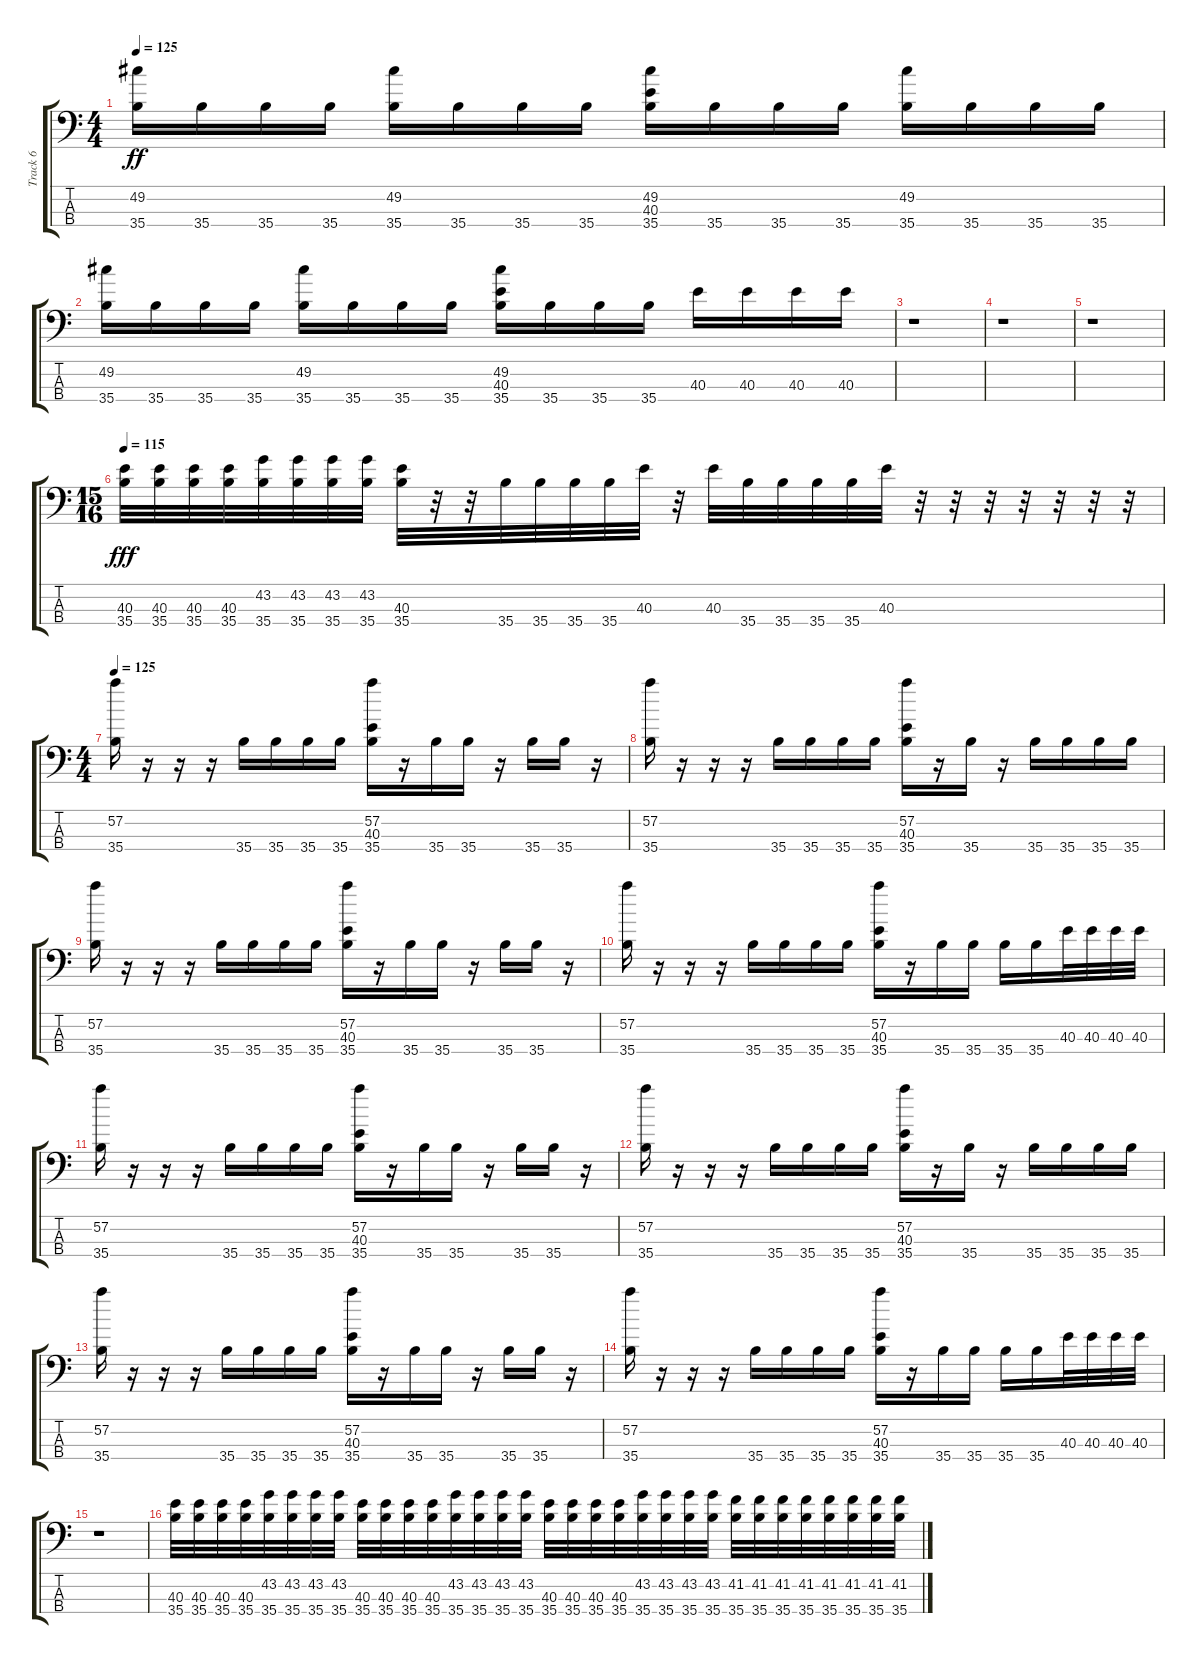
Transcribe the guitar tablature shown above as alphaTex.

\track ("Track 6" "Track 6") {instrument acousticgrandpiano}
\staff {score tabs}
\tuning (C-1 C-1 C-1 C-1) {hide}
\ts (4 4)
\tempo 125
\clef f4
\ks c
(49.2 35.4).16{dy ff} 35.4.16 35.4.16 35.4.16 (49.2 35.4).16 35.4.16 35.4.16 35.4.16 (49.2 40.3 35.4).16 35.4.16 35.4.16 35.4.16 (49.2 35.4).16 35.4.16 35.4.16 35.4.16 |
(49.2 35.4).16 35.4.16 35.4.16 35.4.16 (49.2 35.4).16 35.4.16 35.4.16 35.4.16 (49.2 40.3 35.4).16 35.4.16 35.4.16 35.4.16 40.3.16 40.3.16 40.3.16 40.3.16 |
r.1 |
r.1 |
r.1 |
\ts (15 16)
\tempo 115
(40.3 35.4).32{dy fff} (40.3 35.4).32 (40.3 35.4).32 (40.3 35.4).32 (43.2 35.4).32 (43.2 35.4).32 (43.2 35.4).32 (43.2 35.4).32 (40.3 35.4).32 r.32 r.32 35.4.32 35.4.32 35.4.32 35.4.32 40.3.32 r.32 40.3.32 35.4.32 35.4.32 35.4.32 35.4.32 40.3.32 r.32 r.32 r.32 r.32 r.32 r.32 r.32 |
\ts (4 4)
\tempo 125
(57.2 35.4).16 r.16 r.16 r.16 35.4.16 35.4.16 35.4.16 35.4.16 (57.2 40.3 35.4).16 r.16 35.4.16 35.4.16 r.16 35.4.16 35.4.16 r.16 |
(57.2 35.4).16 r.16 r.16 r.16 35.4.16 35.4.16 35.4.16 35.4.16 (57.2 40.3 35.4).16 r.16 35.4.16 r.16 35.4.16 35.4.16 35.4.16 35.4.16 |
(57.2 35.4).16 r.16 r.16 r.16 35.4.16 35.4.16 35.4.16 35.4.16 (57.2 40.3 35.4).16 r.16 35.4.16 35.4.16 r.16 35.4.16 35.4.16 r.16 |
(57.2 35.4).16 r.16 r.16 r.16 35.4.16 35.4.16 35.4.16 35.4.16 (57.2 40.3 35.4).16 r.16 35.4.16 35.4.16 35.4.16 35.4.16 40.3.32 40.3.32 40.3.32 40.3.32 |
(57.2 35.4).16 r.16 r.16 r.16 35.4.16 35.4.16 35.4.16 35.4.16 (57.2 40.3 35.4).16 r.16 35.4.16 35.4.16 r.16 35.4.16 35.4.16 r.16 |
(57.2 35.4).16 r.16 r.16 r.16 35.4.16 35.4.16 35.4.16 35.4.16 (57.2 40.3 35.4).16 r.16 35.4.16 r.16 35.4.16 35.4.16 35.4.16 35.4.16 |
(57.2 35.4).16 r.16 r.16 r.16 35.4.16 35.4.16 35.4.16 35.4.16 (57.2 40.3 35.4).16 r.16 35.4.16 35.4.16 r.16 35.4.16 35.4.16 r.16 |
(57.2 35.4).16 r.16 r.16 r.16 35.4.16 35.4.16 35.4.16 35.4.16 (57.2 40.3 35.4).16 r.16 35.4.16 35.4.16 35.4.16 35.4.16 40.3.32 40.3.32 40.3.32 40.3.32 |
r.1 |
(40.3 35.4).32 (40.3 35.4).32 (40.3 35.4).32 (40.3 35.4).32 (43.2 35.4).32 (43.2 35.4).32 (43.2 35.4).32 (43.2 35.4).32 (40.3 35.4).32 (40.3 35.4).32 (40.3 35.4).32 (40.3 35.4).32 (43.2 35.4).32 (43.2 35.4).32 (43.2 35.4).32 (43.2 35.4).32 (40.3 35.4).32 (40.3 35.4).32 (40.3 35.4).32 (40.3 35.4).32 (43.2 35.4).32 (43.2 35.4).32 (43.2 35.4).32 (43.2 35.4).32 (41.2 35.4).32 (41.2 35.4).32 (41.2 35.4).32 (41.2 35.4).32 (41.2 35.4).32 (41.2 35.4).32 (41.2 35.4).32 (41.2 35.4).32
